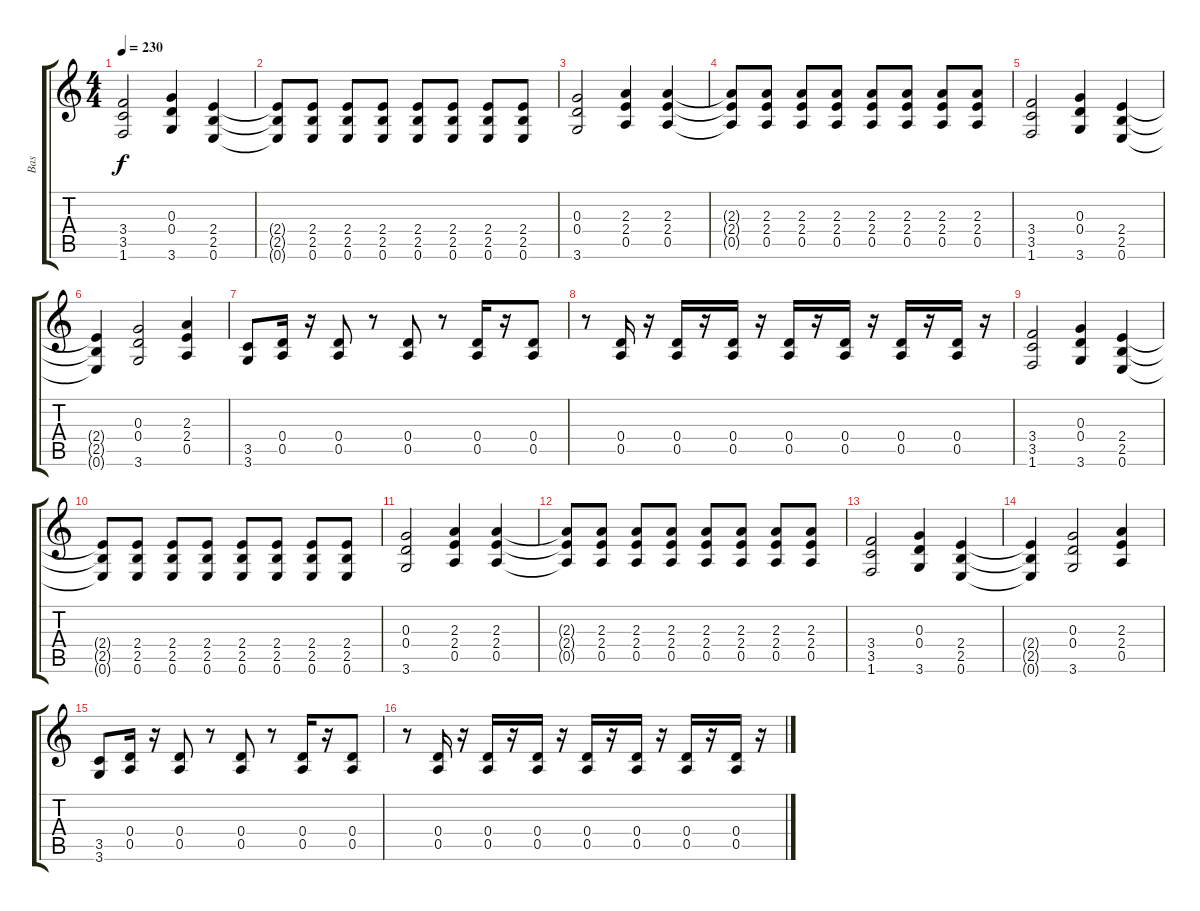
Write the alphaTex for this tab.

\track ("Bas" "Bas") {instrument electricbasspick}
\staff {score tabs}
\tuning (E4 B3 G3 D3 A2 E2) {hide}
\ts (4 4)
\tempo 230
\clef g2
\ks c
(3.4 3.5 1.6).2{dy f} (0.3 0.4 3.6).4 (2.4 2.5 0.6).4 |
(2.4{t} 2.5{t} 0.6{t}).8 (2.4 2.5 0.6).8 (2.4 2.5 0.6).8 (2.4 2.5 0.6).8 (2.4 2.5 0.6).8 (2.4 2.5 0.6).8 (2.4 2.5 0.6).8 (2.4 2.5 0.6).8 |
(0.3 0.4 3.6).2 (2.3 2.4 0.5).4 (2.3 2.4 0.5).4 |
(2.3{t} 2.4{t} 0.5{t}).8 (2.3 2.4 0.5).8 (2.3 2.4 0.5).8 (2.3 2.4 0.5).8 (2.3 2.4 0.5).8 (2.3 2.4 0.5).8 (2.3 2.4 0.5).8 (2.3 2.4 0.5).8 |
(3.4 3.5 1.6).2 (0.3 0.4 3.6).4 (2.4 2.5 0.6).4 |
(2.4{t} 2.5{t} 0.6{t}).4 (0.3 0.4 3.6).2 (2.3 2.4 0.5).4 |
(3.5 3.6).8 (0.4 0.5).16 r.16 (0.4 0.5).8 r.8 (0.4 0.5).8 r.8 (0.4 0.5).16 r.16 (0.4 0.5).8 |
r.8 (0.4 0.5).16 r.16 (0.4 0.5).16 r.16 (0.4 0.5).16 r.16 (0.4 0.5).16 r.16 (0.4 0.5).16 r.16 (0.4 0.5).16 r.16 (0.4 0.5).16 r.16 |
(3.4 3.5 1.6).2 (0.3 0.4 3.6).4 (2.4 2.5 0.6).4 |
(2.4{t} 2.5{t} 0.6{t}).8 (2.4 2.5 0.6).8 (2.4 2.5 0.6).8 (2.4 2.5 0.6).8 (2.4 2.5 0.6).8 (2.4 2.5 0.6).8 (2.4 2.5 0.6).8 (2.4 2.5 0.6).8 |
(0.3 0.4 3.6).2 (2.3 2.4 0.5).4 (2.3 2.4 0.5).4 |
(2.3{t} 2.4{t} 0.5{t}).8 (2.3 2.4 0.5).8 (2.3 2.4 0.5).8 (2.3 2.4 0.5).8 (2.3 2.4 0.5).8 (2.3 2.4 0.5).8 (2.3 2.4 0.5).8 (2.3 2.4 0.5).8 |
(3.4 3.5 1.6).2 (0.3 0.4 3.6).4 (2.4 2.5 0.6).4 |
(2.4{t} 2.5{t} 0.6{t}).4 (0.3 0.4 3.6).2 (2.3 2.4 0.5).4 |
(3.5 3.6).8 (0.4 0.5).16 r.16 (0.4 0.5).8 r.8 (0.4 0.5).8 r.8 (0.4 0.5).16 r.16 (0.4 0.5).8 |
r.8 (0.4 0.5).16 r.16 (0.4 0.5).16 r.16 (0.4 0.5).16 r.16 (0.4 0.5).16 r.16 (0.4 0.5).16 r.16 (0.4 0.5).16 r.16 (0.4 0.5).16 r.16
